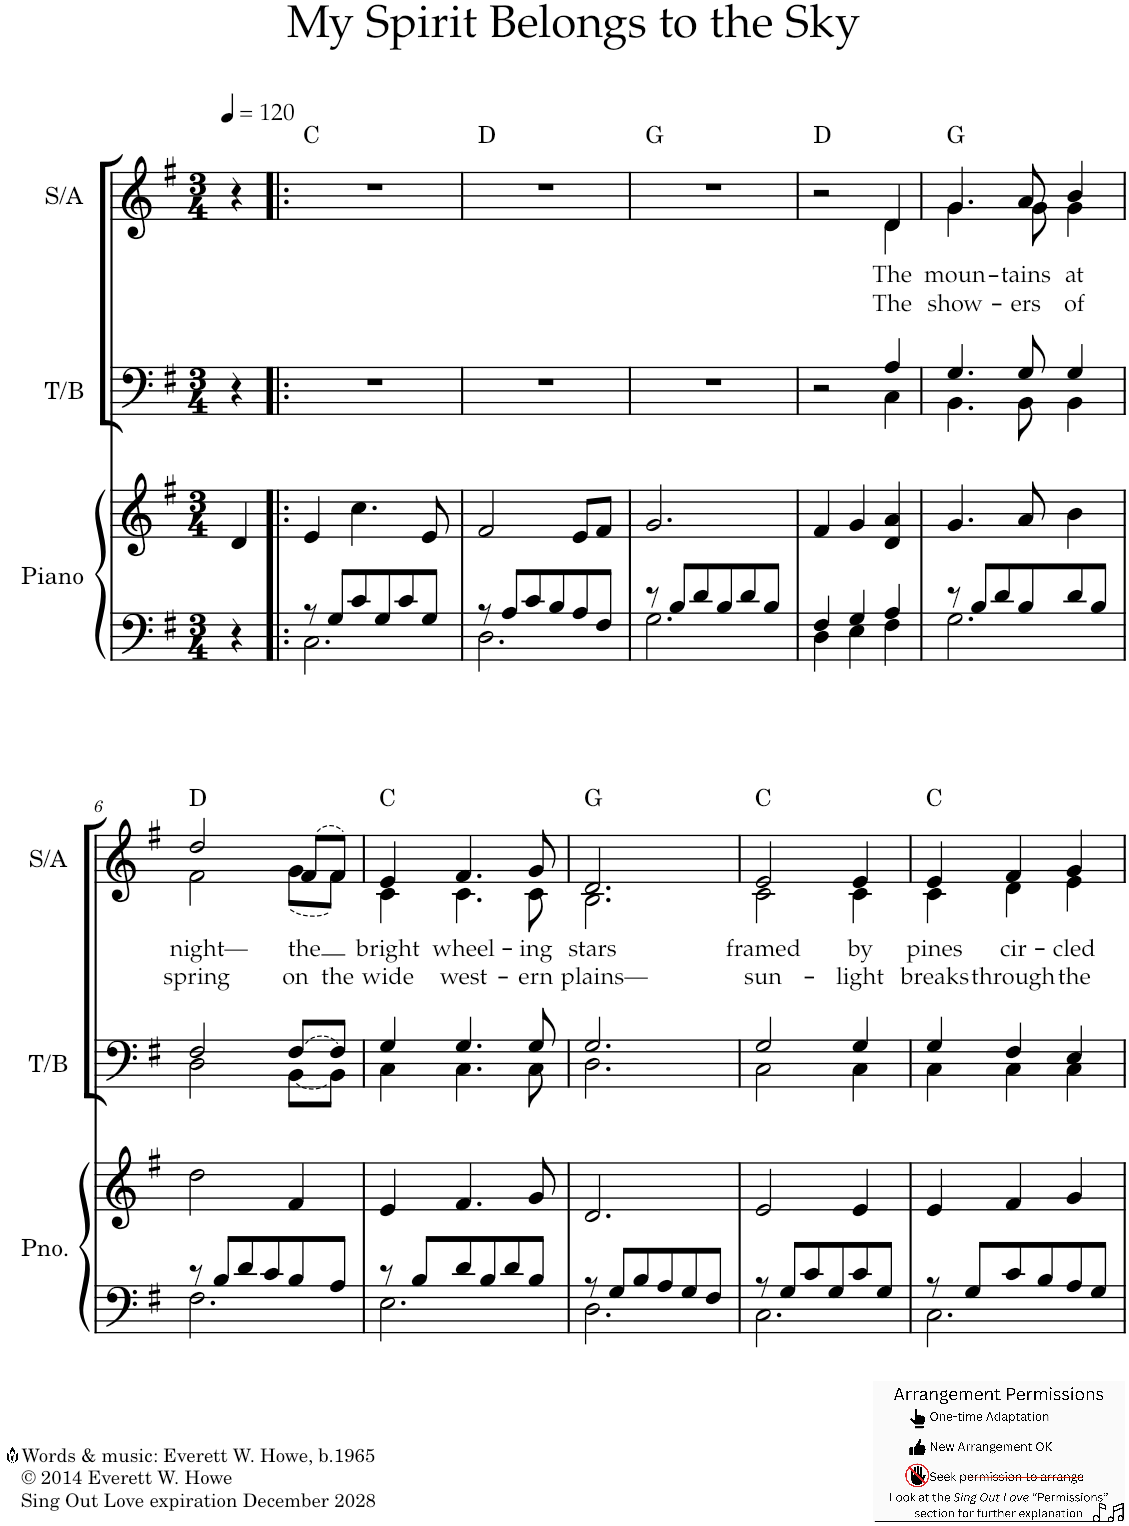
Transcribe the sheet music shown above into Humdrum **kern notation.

**kern	**kern	**kern	**kern	**text	**text	**harte
*part3	*part3	*part2	*part1	*part1	*part1	*part1
*staff4	*staff3	*staff2	*staff1	*staff1	*staff1	*
*I"Piano	*	*I"T/B	*I"S/A	*	*	*
*I'Pno.	*	*I'T/B	*I'S/A	*	*	*
*clefF4	*clefG2	*clefF4	*clefG2	*	*	*
*k[f#]	*k[f#]	*k[f#]	*k[f#]	*	*	*
*M3/4	*M3/4	*M3/4	*M3/4	*	*	*
*MM120	*MM120	*MM120	*MM120	*	*	*
=	=	=	=	=	=	=
4r	4d/	4r	4r	.	.	.
=1!|:	=1!|:	=1!|:	=1!|:	=1!|:	=1!|:	=1!|:
*^	*	*	*	*	*	*
8r	2.C\	4e/	2.r	2.r	.	.	C:maj
8G/L	.	.	.	.	.	.	.
8c/	.	4.cc\	.	.	.	.	.
8G/	.	.	.	.	.	.	.
8c/	.	.	.	.	.	.	.
8G/J	.	8e/	.	.	.	.	.
=2	=2	=2	=2	=2	=2	=2	=2
8r	2.D\	2f#/	2.r	2.r	.	.	D:maj
8A/L	.	.	.	.	.	.	.
8c/	.	.	.	.	.	.	.
8B/	.	.	.	.	.	.	.
8A/	.	8e/L	.	.	.	.	.
8F#/J	.	8f#/J	.	.	.	.	.
=3	=3	=3	=3	=3	=3	=3	=3
8r	2.G\	2.g/	2.r	2.r	.	.	G:maj
8B/L	.	.	.	.	.	.	.
8d/	.	.	.	.	.	.	.
8B/	.	.	.	.	.	.	.
8d/	.	.	.	.	.	.	.
8B/J	.	.	.	.	.	.	.
=4	=4	=4	=4	=4	=4	=4	=4
*	*	*	*^	*^	*	*	*
4F#/	4D\	4f#/	2r	2ryy	2r	2ryy	.	.	D:maj
4G/	4E\	4g/	.	.	.	.	.	.	.
!	!	!	!	!	!	!	!LO:LY:b	!LO:LY:b	!
4A/	4F#\	4d/ 4a/	4A/	4C\	4d/	4d\	The	The	.
=5	=5	=5	=5	=5	=5	=5	=5	=5	=5
!	!	!	!	!	!	!	!LO:LY:b	!LO:LY:b	!
8r	2.G\	4.g/	4.G/	4.BB\	4.g/	4.g\	moun-	show-	G:maj
8B/L	.	.	.	.	.	.	.	.	.
8d/	.	.	.	.	.	.	.	.	.
!	!	!	!	!	!	!	!LO:LY:b	!LO:LY:b	!
8B/	.	8a/	8G/	8BB\	8a/	8g\	-tains	-ers	.
!	!	!	!	!	!	!	!LO:LY:b	!LO:LY:b	!
8d/	.	4b\	4G/	4BB\	4b/	4g\	at	of	.
8B/J	.	.	.	.	.	.	.	.	.
!!LO:LB:g=z	!!
=6	=6	=6	=6	=6	=6	=6	=6	=6	=6
!	!	!	!	!	!	!	!LO:LY:b	!LO:LY:b	!
8r	2.F#\	2dd\	2F#/	2D\	2dd/	2f#\	night—	spring	D:maj
8B/L	.	.	.	.	.	.	.	.	.
8d/	.	.	.	.	.	.	.	.	.
8c/	.	.	.	.	.	.	.	.	.
!	!	!	!LO:T:dash	!LO:T:dash	!	!	!LO:LY:b	!LO:LY:b	!
8B/	.	4f#/	[8F#/L	[8BB\L	(8f#/L	(8g\L	the	on	.
!	!	!	!	!	!	!	!	!LO:LY:b	!
8A/J	.	.	8F#/J]	8BB\J]	8f#/J)	8f#\J)	.	the	.
=7	=7	=7	=7	=7	=7	=7	=7	=7	=7
!	!	!	!	!	!	!	!LO:LY:b	!LO:LY:b	!
8r	2.E\	4e/	4G/	4C\	4e/	4c\	bright	wide	C:maj
8B/L	.	.	.	.	.	.	.	.	.
!	!	!	!	!	!	!	!LO:LY:b	!LO:LY:b	!
8d/	.	4.f#/	4.G/	4.C\	4.f#/	4.c\	wheel-	west-	.
8B/	.	.	.	.	.	.	.	.	.
8d/	.	.	.	.	.	.	.	.	.
!	!	!	!	!	!	!	!LO:LY:b	!LO:LY:b	!
8B/J	.	8g/	8G/	8C\	8g/	8c\	-ing	-ern	.
=8	=8	=8	=8	=8	=8	=8	=8	=8	=8
!	!	!	!	!	!	!	!LO:LY:b	!LO:LY:b	!
8r	2.D\	2.d/	2.G/	2.D\	2.d/	2.B\	stars	plains—	G:maj
8G/L	.	.	.	.	.	.	.	.	.
8B/	.	.	.	.	.	.	.	.	.
8A/	.	.	.	.	.	.	.	.	.
8G/	.	.	.	.	.	.	.	.	.
8F#/J	.	.	.	.	.	.	.	.	.
=9	=9	=9	=9	=9	=9	=9	=9	=9	=9
!	!	!	!	!	!	!	!LO:LY:b	!LO:LY:b	!
8r	2.C\	2e/	2G/	2C\	2e/	2c\	framed	sun-	C:maj
8G/L	.	.	.	.	.	.	.	.	.
8c/	.	.	.	.	.	.	.	.	.
8G/	.	.	.	.	.	.	.	.	.
!	!	!	!	!	!	!	!LO:LY:b	!LO:LY:b	!
8c/	.	4e/	4G/	4C\	4e/	4c\	by	-light	.
8G/J	.	.	.	.	.	.	.	.	.
=10	=10	=10	=10	=10	=10	=10	=10	=10	=10
!	!	!	!	!	!	!	!LO:LY:b	!LO:LY:b	!
8r	2.C\	4e/	4G/	4C\	4e/	4c\	pines	breaks	C:maj
8G/L	.	.	.	.	.	.	.	.	.
!	!	!	!	!	!	!	!LO:LY:b	!LO:LY:b	!
8c/	.	4f#/	4F#/	4C\	4f#/	4d\	cir-	through	.
8B/	.	.	.	.	.	.	.	.	.
!	!	!	!	!	!	!	!LO:LY:b	!LO:LY:b	!
8A/	.	4g/	4E/	4C\	4g/	4e\	-cled	the	.
8G/J	.	.	.	.	.	.	.	.	.
*	*	*	*v	*v	*	*	*	*	*
*v	*v	*	*	*v	*v	*	*	*
=	=	=	=	=	=	=
*-	*-	*-	*-	*-	*-	*-
